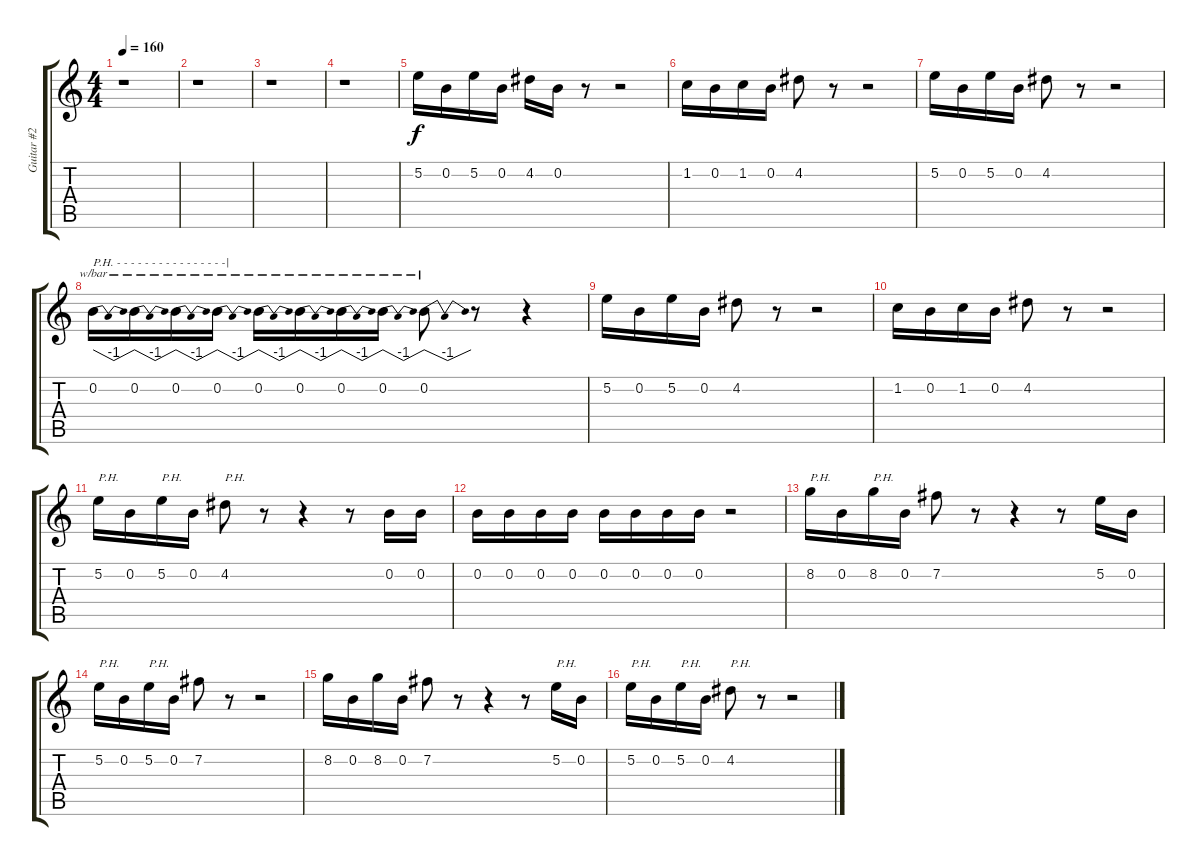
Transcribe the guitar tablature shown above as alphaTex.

\track ("Guitar #2" "Guitar #2") {instrument distortionguitar}
\staff {score tabs}
\tuning (E4 B3 G3 D3 A2 E2) {hide}
\ts (4 4)
\tempo 160
\clef g2
\ks c
r.1{dy f} |
r.1 |
r.1 |
r.1 |
5.2.16 0.2.16 5.2.16 0.2.16 4.2.16 0.2.16 r.8 r.2 |
1.2.16 0.2.16 1.2.16 0.2.16 4.2.8 r.8 r.2 |
5.2.16 0.2.16 5.2.16 0.2.16 4.2.8 r.8 r.2 |
0.2.16{tbe (dip default 0 0 30 -4 60 0) txt "P.H. - - - - - - - - - - - - - - - -|"} 0.2.16{tbe (dip default 0 0 30 -4 60 0)} 0.2.16{tbe (dip default 0 0 30 -4 60 0)} 0.2.16{tbe (dip default 0 0 30 -4 60 0)} 0.2.16{tbe (dip default 0 0 30 -4 60 0)} 0.2.16{tbe (dip default 0 0 30 -4 60 0)} 0.2.16{tbe (dip default 0 0 30 -4 60 0)} 0.2.16{tbe (dip default 0 0 30 -4 60 0)} 0.2.8{tbe (dip default 0 0 30 -4 60 0)} r.8 r.4 |
5.2.16 0.2.16 5.2.16 0.2.16 4.2.8 r.8 r.2 |
1.2.16 0.2.16 1.2.16 0.2.16 4.2.8 r.8 r.2 |
5.2.16{txt "P.H."} 0.2.16 5.2.16{txt "P.H."} 0.2.16 4.2.8{txt "P.H."} r.8 r.4 r.8 0.2.16 0.2.16 |
0.2.16 0.2.16 0.2.16 0.2.16 0.2.16 0.2.16 0.2.16 0.2.16 r.2 |
8.2.16{txt "P.H."} 0.2.16 8.2.16{txt "P.H."} 0.2.16 7.2.8 r.8 r.4 r.8 5.2.16 0.2.16 |
5.2.16{txt "P.H."} 0.2.16 5.2.16{txt "P.H."} 0.2.16 7.2.8 r.8 r.2 |
8.2.16 0.2.16 8.2.16 0.2.16 7.2.8 r.8 r.4 r.8 5.2.16{txt "P.H."} 0.2.16 |
5.2.16{txt "P.H."} 0.2.16 5.2.16{txt "P.H."} 0.2.16 4.2.8{txt "P.H."} r.8 r.2
